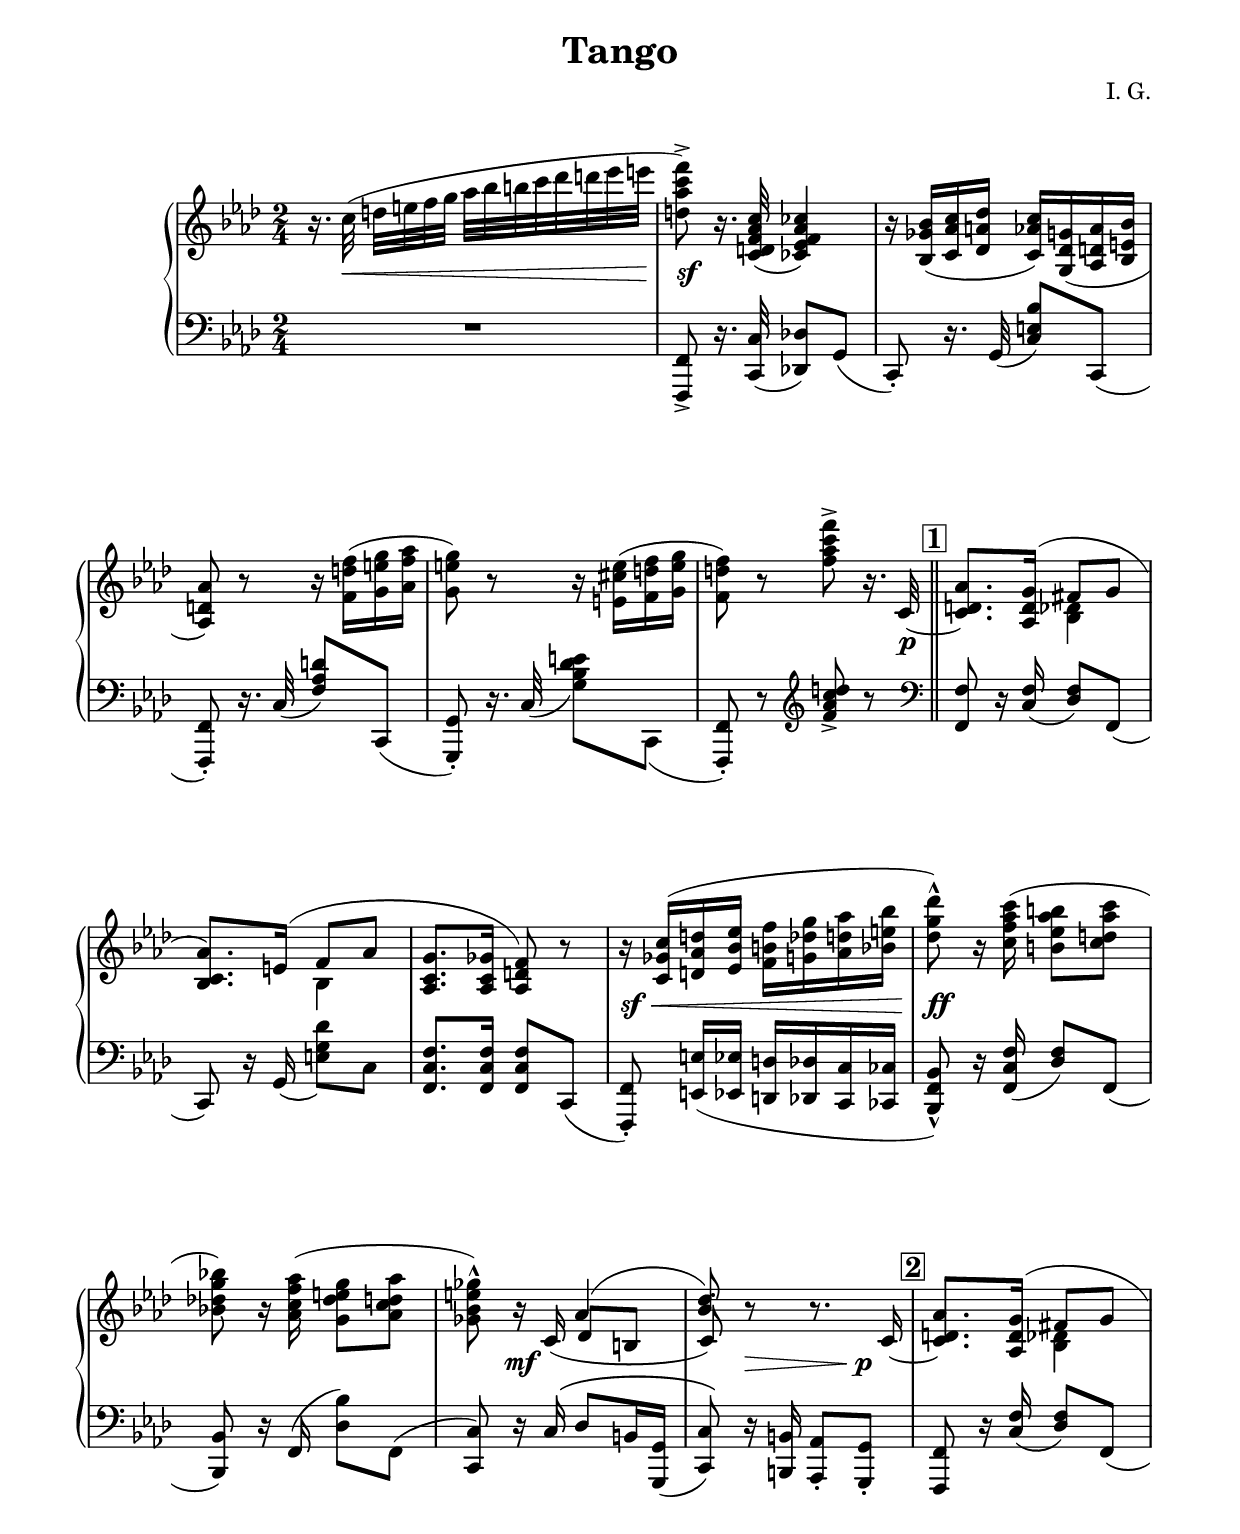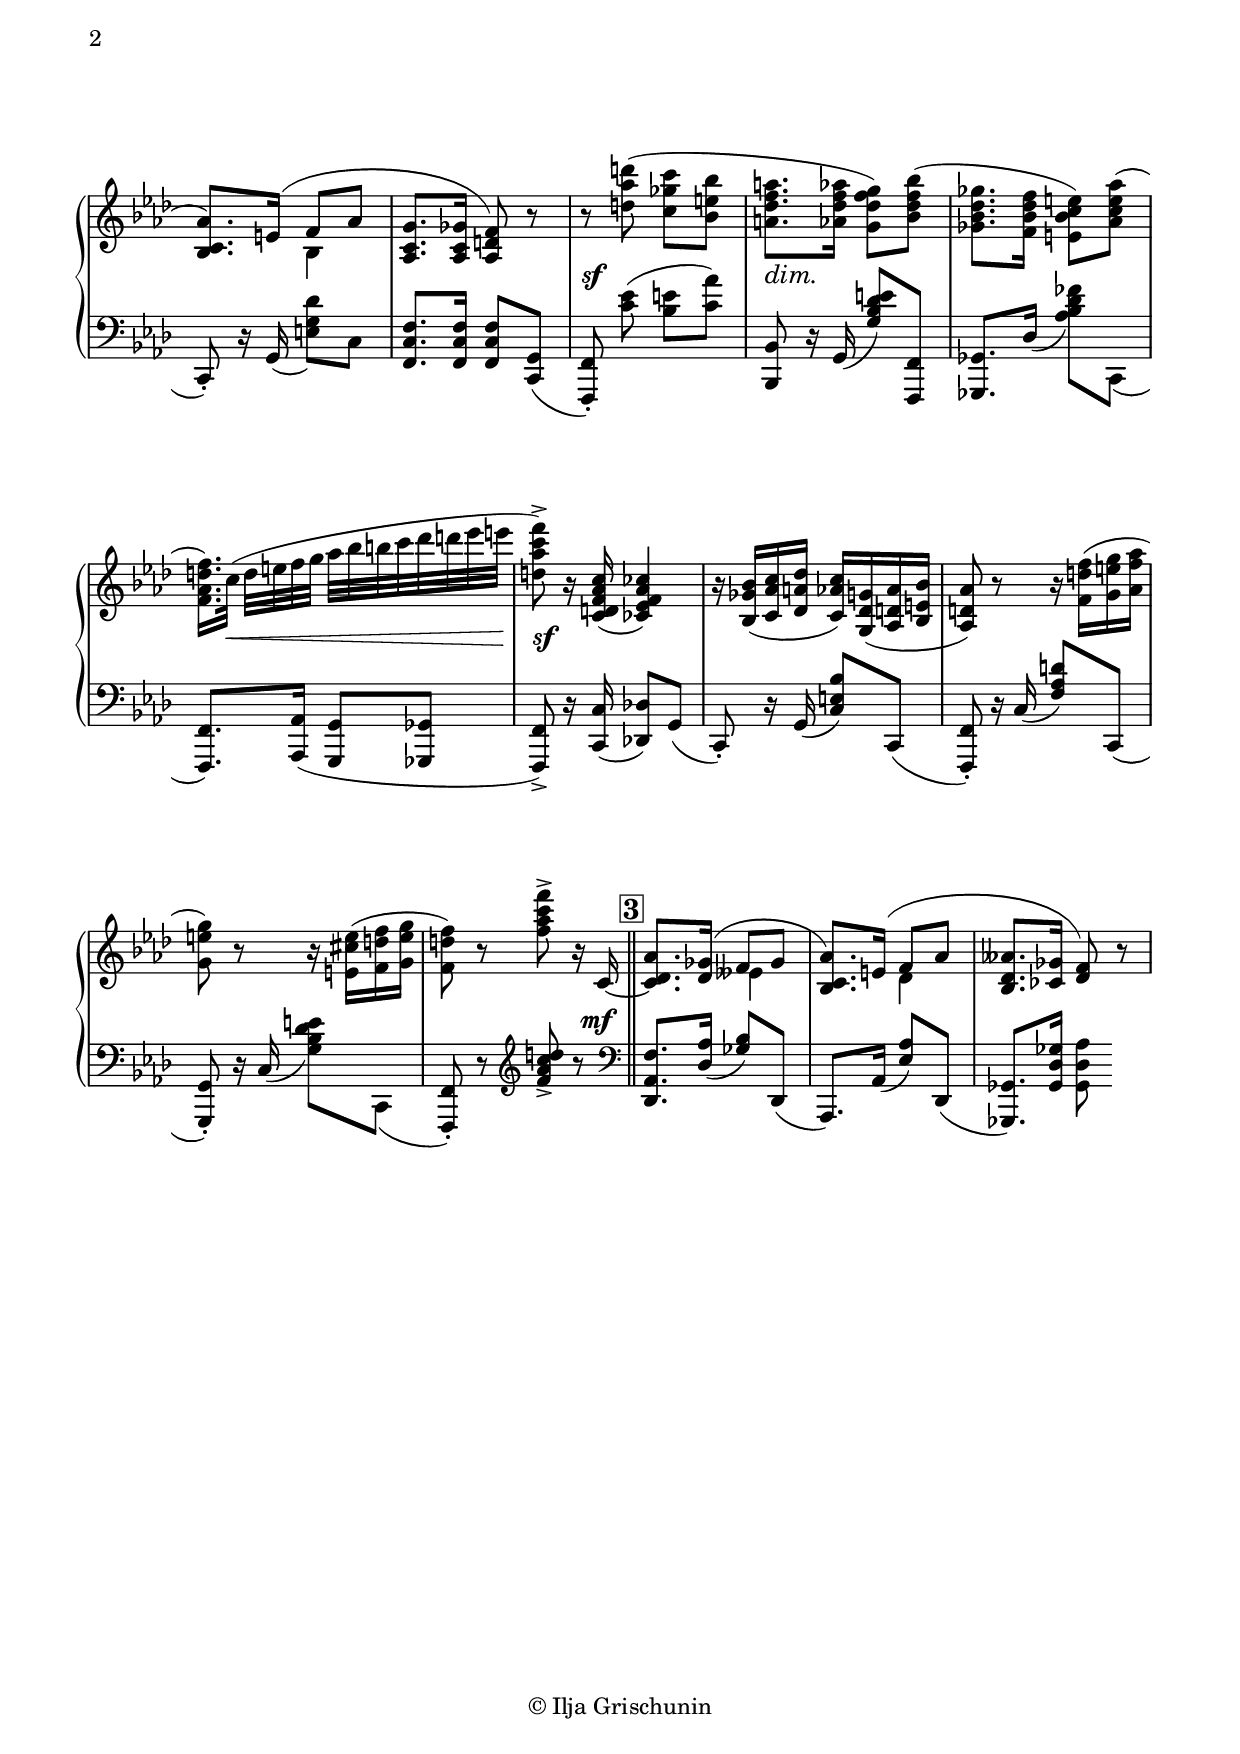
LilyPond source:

\version "2.19.15"
%\version "2.18.0"

\language "deutsch"

\header {
  title = "Tango"
  %meter = "Tango"
  composer = "I. G."
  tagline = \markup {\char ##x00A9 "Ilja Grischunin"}
}

\paper {
  #(set-paper-size "a4")
  top-system-spacing #'basic-distance = #25
  top-markup-spacing #'basic-distance = #15
  markup-system-spacing #'basic-distance = #25
  system-system-spacing #'basic-distance = #30
  last-bottom-spacing #'basic-distance = #25
  left-margin = 15
  right-margin = 15
  %two-sided = ##t
  %inner-margin = 25
  %outer-margin = 15
}

\layout {
  \context {
    \PianoStaff
    \consists #Span_stem_engraver
  }
  \context{
    \Score
    %\override StaffGrouper.staff-staff-spacing.basic-distance = #13
    \remove "Bar_number_engraver"
  }
}

%%%%%%%%% SCRIPTS %%%%%%%%%
makeOctaves =
#(define-music-function (parser location arg mus)
   (integer? ly:music?)
   #{<<
     \withMusicProperty #'to-relative-callback
     #(lambda (m p)
        (let ((mu (ly:music-property m 'element)))
          (ly:music-transpose mu (ly:make-pitch (- arg) 0 0))
          (ly:make-music-relative! mu p)
          (ly:music-transpose mu (ly:make-pitch arg 0 0)))
        p)
     \transpose c' $(ly:make-pitch arg 0 0) $mus
     $mus
     >>
   #})
pocoCr =
#(make-music 'CrescendoEvent
   'span-type 'text
   'span-text "poco cresc.")
pocoDim =
#(make-music 'CrescendoEvent
   'span-type 'text
   'span-text "poco dimin.")
top = \change Staff = "RH"
bot = \change Staff = "LH"

%%%%%%%%% INCLUDE %%%%%%%%%


%%%%%%%%%%% RH %%%%%%%%%%%%
rechts = \relative {
  \clef treble
  \key f \minor
  %\set Score.markFormatter = #format-mark-box-letters
  \time 2/4
  %\override Score.SpacingSpanner.strict-note-spacing = ##t
  %\set Score.proportionalNotationDuration = #(ly:make-moment 1/8)
  %\set Staff.printKeyCancellation = ##f
  r16. c''32(\noBeam d e f g
  \once\override Beam.positions = #'(-1.5 . 0)
  as b h c des d es e
  <d, as' c f>8->) r16. <c, d f as c>32( <ces es f as ces>4)
  r16 <b ges' b>( <c as' c> <des a' des>
  <c as' c>) <g des' g>( <as d as'><b e b'>
  <as d as'>8) r r16 <f' d' f>( <g e' g> <as f' as>
  <g e' g>8) r r16 <e cis' e>( <f d' f> <g e' g>
  <f d' f>8) r <f' as c f>-> r16. c,32~
  \bar "||"
  %\break
  \mark \markup { \box \bold 1 }
  <c d as'>8.
  %\once \override Slur.positions = #'(5 . 5)
  \shape #'((0 . 3.2) (.5 . 3.5) (.3 . 2.5) (-.2 . .7)) Slur
  <as d g>16^(
  <<
    {
      fis'8 g
    }
    \\
    {
      <b, des>4
    }
  >>
  <b c as'>8.)
  \shape #'((0 . 1.2) (0 . 2.5) (0 . 1.5) (-1.2 . -2.2)) Slur
  e16^(
  <<
    {
      f8 as
    }
    \\
    {
      b,4
    }
  >>
  <as c g'>8. <as c ges'>16 <as d f>8) r
  r16 <c ges' c>( <d as' d> <es b' es>
  <f h f'> <g des' g> < as d as'> <b e b'>
  <des g des'>8)-^ r16 <c f as c>( <h es  as h>8 <c d as' c>
  <b! des! g b!>) r16 <as c f as>( <g des' e g>8 <as c d as'>
  <ges b e ges>)-^ r16
  <<
    {
      s16
      \shape #'((0 . 1) (0 . 2.5) (0 . 1.5) (-.2 . .2)) Slur
      as4( <b des>8)
    }
    \\
    {
      \voiceThree
      c,16_(
      \once \override NoteColumn.force-hshift = #.2
      des8 h
      \once \override NoteColumn.force-hshift = #.2
      c)-.
    }
  >>
  r r8. c16~ 
  \mark \markup { \box \bold 2 }
  <c d as'>8.
  %\once \override Slur.positions = #'(5 . 5)
  \shape #'((0 . 3.2) (.5 . 3.5) (.3 . 2.5) (-.2 . .7)) Slur
  <as d g>16^(
  <<
    {
      fis'8 g
    }
    \\
    {
      <b, des>4
    }
  >>
  <b c as'>8.)
  \shape #'((0 . 1.2) (0 . 2.5) (0 . 1.5) (-1.2 . -2.2)) Slur
  e16^(
  <<
    {
      f8 as
    }
    \\
    {
      b,4
    }
  >>
  <as c g'>8. <as c ges'>16 <as d f>8) r
  r <d' as' d>( <c ges' c> <b e b'>
  <a des f a>8. <as des f as>16 <g des' f g>8) <b des f b>(
  <ges b des ges>8. <f b des f>16 <e b' c e>8) <as c e as>(
  <f as d f>16.)[ c'32(] d e f g
  \once\override Beam.positions = #'(-1.5 . 0)
  as b h c des d es e
  <d, as' c f>8->) r16 <c, d f as c>( <ces es f as ces>4)
  r16 <b ges' b>( <c as' c> <des a' des>
  <c as' c>) <g des' g>( <as d as'><b e b'>
  <as d as'>8) r r16 <f' d' f>( <g e' g> <as f' as>
  <g e' g>8) r r16 <e cis' e>( <f d' f> <g e' g>
  <f d' f>8) r <f' as c f>-> r16 c,~
  \bar "||"
  \mark \markup { \box \bold 3 }
  <c des as'>8.
  \shape #'((0 . 1.2) (0 . 2.5) (.5 . 1.5) (-.3 . 0)) Slur
  <des ges>16^(
  <<
    {
      f8 ges
    }
    \\
    {
      eses4
    }
  >>
  <b c as'>8.)
  \shape #'((0 . 1.2) (0 . 2.5) (0 . 1.5) (-1.2 . -2.2)) Slur
  e16^(
  <<
    {
      f8 as
    }
    \\
    {
      des,4
    }
  >>
  <b des ases'>8. <ces ges'>16 <des f>8) r
}

%%%%%%%%%%% LH %%%%%%%%%%%%
links = \relative {
  \clef bass
  \key f \minor
  \time 2/4
  %\set Staff.printKeyCancellation = ##f
  R2 <f,, f'>8_> r16. <c' c'>32( <des! des'!>8) g(
  c,)-. r16. g'32(
  %\stemDown
  <c e b'>8) c,(
  %\stemUp
  <f, f'>)-. r16. c''32(
  %\stemDown
  <f as d>8) c,(
  %\stemUp
  <g g'>)-. r16. c'32_(
  %\stemNeutral
  <g' b des e>8) c,,_(
  <f, f'>)-. r
  \clef treble
  <f''' as c d>-> r
  \clef bass
  \bar "||"
  <f,, f'>8 r16
  \stemUp
  <c' f>(
  \stemNeutral
  <des f>8) f,(
  c) r16
  \once \override Slur.positions = #'(0 . -3)
  g'_( <e' g des'>8) c
  <f, c' f>8. q16 q8 c(
  <f, f'>)-.\noBeam
  \makeOctaves #1 {
    e'16( es d des c ces
  }
  <b f' b>8)-^ r16 <f' c' f>( <des' f>8) f,(
  <b, b'>) r16 f'( <des' b'>8) f,(
  <c c'>) r16 c'^\( des8 h16 <g, g'>(
  <c c'>8)\) r16 <h h'> <as as'>8-. <g g'>-.
  <f f'>8 r16
  \stemUp
  <c'' f>(
  \stemNeutral
  <des f>8) f,(
  c)-. r16
  \once \override Slur.positions = #'(0 . -3)
  g'_( <e' g des'>8) c
  <f, c' f>8. q16 q8 <c g'>(
  <f, f'>)-.\noBeam <c''' es>( <b e> <c as'>)
  <b,, b'> r16 g'( <g' b des e>8) <f,, f'>
  <ges ges'>8. des''16_( <as' b des fes>8) c,,_(
  <f, f'>8.) <as as'>16( <g g'>8 <ges ges'>
  <f f'>8)_> r16 <c' c'>( <des! des'!>8) g(
  c,)-. r16 g'(
  %\stemDown
  <c e b'>8) c,(
  %\stemUp
  <f, f'>)-. r16 c''(
  %\stemDown
  <f as d>8) c,(
  %\stemUp
  <g g'>)-. r16 c'_(
  %\stemNeutral
  <g' b des e>8) c,,_(
  <f, f'>)-. r
  \clef treble
  <f''' as c d>-> r
  \clef bass
  \bar "||"
  <des,, as' f'>8. <des' as'>16( <ges b>8) des,(
  as8.) as'16( <es' as>8) des,(
  <ges, ges'>8.) <ges' des' ges>16 <ges des' as'>8
}

%%%%%%%%%%%%D%%%%%%%%%%%%
dynamic = {
  \override Hairpin.to-barline = ##t
  \override DynamicTextSpanner.style = #'none
  s16. s32\< s4. s2*4\sf s4. s16. s32\p s2*3 s2\sf\<
  s2*2\ff s8 s4.\mf s8 s\> s s\p s2*3 s2\sf s2*2\dim
  s16. s32\< s4. s2*4\sf s4. s16
  \once \override DynamicText.extra-offset = #'(-1 . -.5)
  s\mf
}

%%%%%%%%%%%%%%%%%%%%%%
\score {
  \new PianoStaff <<
    \new Staff = "RH" \rechts
    \new Dynamics = "DYN" \dynamic
    \new Staff = "LH" \links
  >>
}